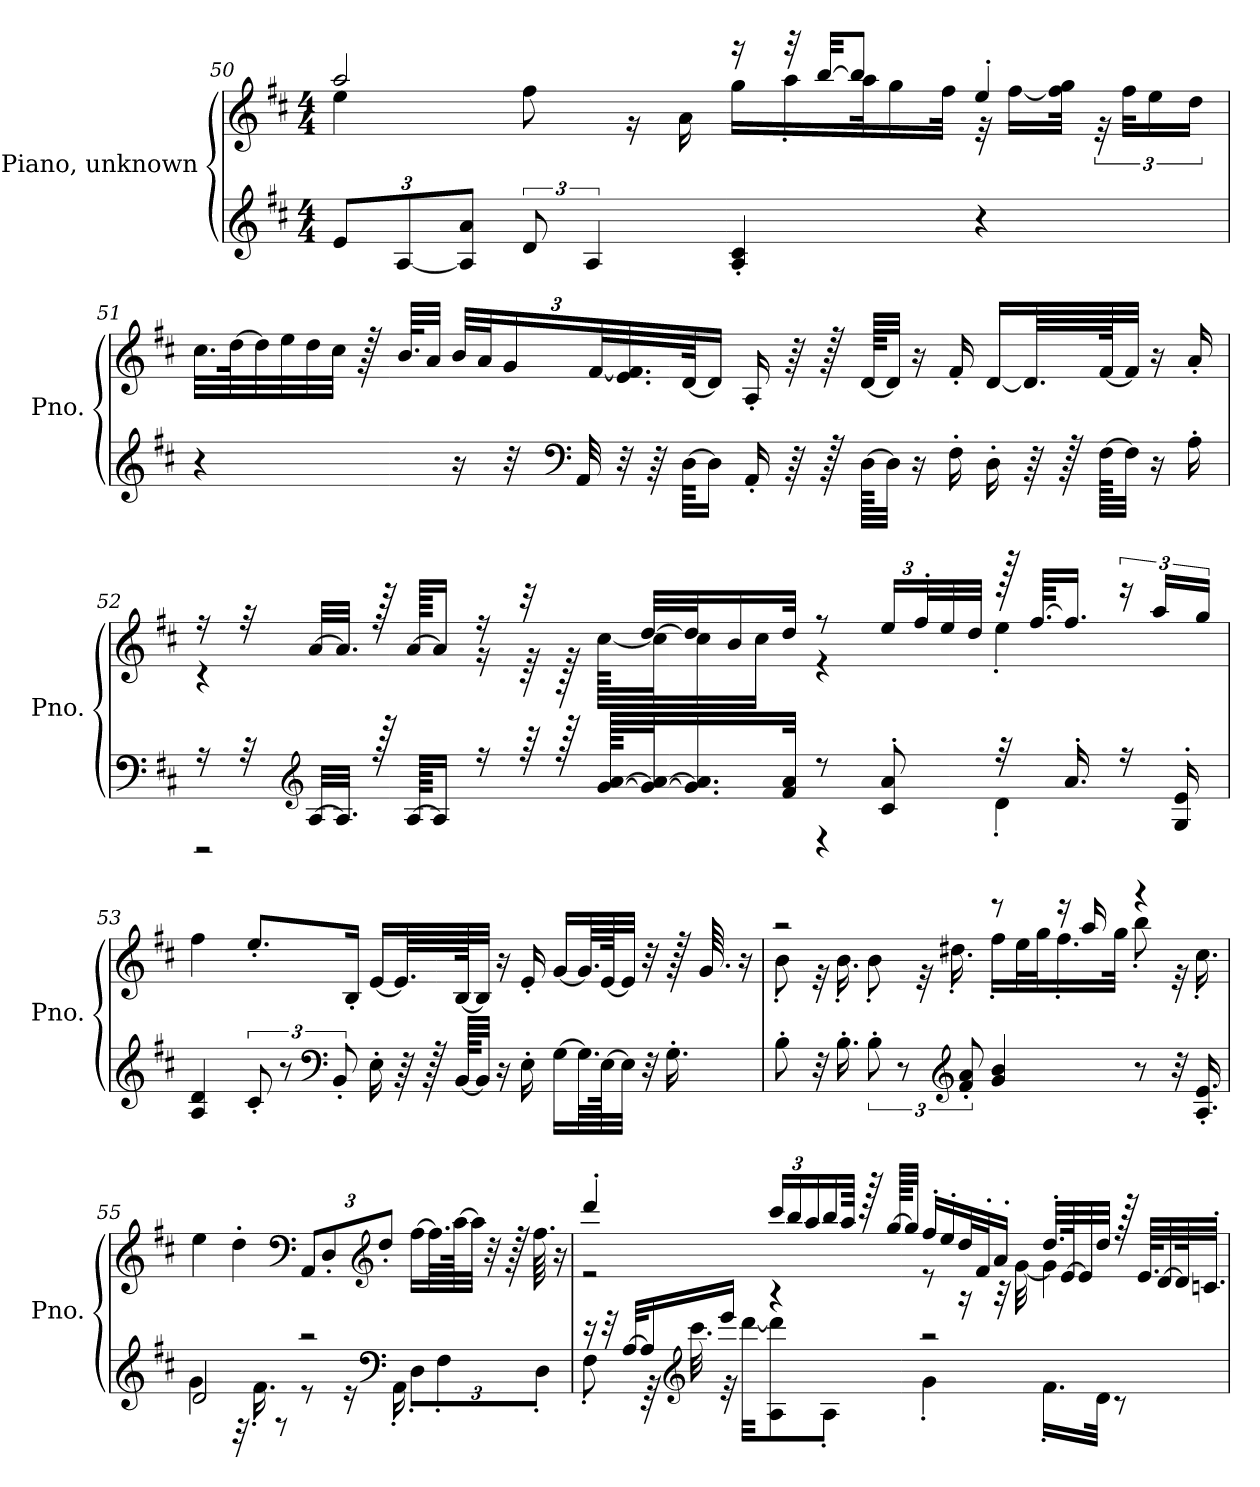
**kern	**kern
*part1	*part1
*staff2	*staff1
*I"Piano, unknown	*
*I'Pno.	*
!!LO:PB:g=z
*clefG2	*clefG2
*k[f#c#]	*k[f#c#]
*M4/4	*M4/4
*Xbrackettup	*
=50	=50
*	*^
12e/L	2aa/	4ee\
[12A/	.	.
12A/] 12a/J	.	.
*brackettup	*	*
12d/	.	8ff#\
6A/	.	.
.	.	16r
.	.	16a\
4A/' 4c#/'	16r	16gg\LL
.	32r	16aa'\
.	[32bb/KKL	.
.	8bb/J]	32aa\K
.	.	16gg\
.	.	32ff#\JJk
4r	4ee'/	32r
.	.	[16ff#\LL
.	.	32ff#\] 32gg\JJk
.	.	48r
.	.	48ff#\KLL
.	.	24ee\
.	.	24dd\JJ
*	*v	*v
!!LO:LB:g=z
=51	=51
4r	32.cc#\LLL
.	[64dd\K
.	32dd\]
.	32ee\
.	32dd\
.	32cc#\JJJ
.	128r
.	64.b/KLLL
.	32a/JJJ
16r	32b/LLL
.	32a/J
*	*Xbrackettup
32r	24g/
*clefF4	*
32AA/	.
.	[48f#/L
32r	32.e/ 32.f#/]
64r	.
[64D\KKLL	[64d/JK
16D\JJ]	16d/JJ]
16AA'/	16A'/
64r	64r
128r	128r
[128D\KKLLL	[128d/KKLLL
32D\JJJ]	32d/JJJ]
16r	16r
16F#'\	16f#'/
16D'\	[16d/LL
64r	64.d/LL]
128r	.
[128F#\KKLLL	[128f#/JK
32F#\JJJ]	32f#/JJJ]
16r	16r
16A'\	16a'/
!!LO:LB:g=z
=52	=52
*^	*^
16r	2r	16r	4r
32r	.	32r	.
*clefG2	*	*	*
[32A/LLL	.	[32a/LLL	.
32.A/JJJ]	.	32.a/JJJ]	.
128r	.	128r	.
[128A/KKKLL	.	[128a/KKKLL	.
16A/JJ]	.	16a/JJ]	.
16r	.	16r	16r
64r	.	32r	64r
128r	.	.	128r
[128g/ [128a/KKLLL	.	.	[128cc#\KKLLL
32g/_ 32a/_J	.	[32dd/LLL	32cc#\J]
16.g/] 16.a/]	.	32dd/J]	16cc#\
.	.	16b/	.
.	.	.	16cc#\JJ
32f#/ 32a/JJk	.	32dd/JJk	.
8r	4r	8r	4r
8c#/' 8a/'	.	24ee/LL	.
.	.	48ff#'/L	.
.	.	32ee/	.
.	.	32dd/JJJ	.
32r	4d'\	128r	4ee'\
.	.	[64.ff#/KKLL	.
16.a'/	.	16.ff#/JJ]	.
*	*	*brackettup	*
16r	.	24r	.
.	.	24aa/LL	.
16G/' 16e/'	.	.	.
.	.	24gg/JJ	.
*v	*v	*	*
*	*v	*v
!!LO:LB:g=z
=53	=53
4A/ 4d/	4ff#\
12c#'/	8.ee'/L
12r	.
*clefF4	*
12BB'/	.
.	16B'/Jk
16E'\	[16e/LL
64r	64.e/LL]
128r	.
[128BB/KKLLL	[128B/JK
32BB/JJJ]	32B/JJJ]
16r	16r
16E'\	16e'/
[16G\LL	[16g/LL
64.G\LL]	64.g/LL]
[128E\JK	[128e/JK
32E\JJJ]	32e/JJJ]
32r	32r
16.G'\	128r
.	64.g/
.	16r
=54	=54
*	*^
8B'\	2r	8b'\
32r	.	32r
16.B'\	.	16.b'\
12B'\	.	8b'\
12r	.	.
.	.	32r
.	.	16.dd#X'\
*clefG2	*	*
12f#/' 12a/'	.	.
4g/ 4b/	8r	16ff#'\LL
.	.	32ee\L
.	.	32gg\J
.	16r	16.ff#'\
.	16aa/	.
.	.	32gg\JJk
8r	4r	8bb'\
32r	.	32r
16.A/' 16.e/'	.	16.cc#'\
*	*v	*v
!!LO:LB:g=z
=55	=55
*^	*
2d/	4g\	4ee\
.	32r	4dd'\
.	16.f#'\	.
.	8r	.
*	*	*clefF4
*	*	*Xbrackettup
2r	8r	12AA/L
.	.	12D'/
.	16r	.
*	*	*clefG2
.	.	12dd'/J
*clefF4	*	*
.	16AA'\	.
*	*Xbrackettup	*
.	12D'\L	[16ff#\LL
.	.	64.ff#\LL]
.	12F#'\	.
.	.	[128aa\JK
.	.	32aa\JJJ]
.	.	32r
.	.	128r
.	.	64.ff#\
.	12D'\J	.
.	.	16r
!!LO:LB:g=z
=56	=56	=56
*	*	*^
16r	8F#'\	4ddd'/	2r
32r	.	.	.
[32A/KLL	.	.	.
16A/]	64r	.	.
*clefG2	*	*	*
.	32.ccc#\	.	.
16eee/JJ	32r	.	.
.	[32ddd\KKL	.	.
4r	8A\ 8ddd\]	24ccc#/LL	.
.	.	24bb/	.
.	.	24aa/	.
.	8A'\J	16bb/	.
.	.	64aa/JJkk	.
.	.	128r	.
.	.	[128gg/KKLLL	.
.	.	32gg/JJJ]	.
2r	4g'\	16ff#'/LL	8r
.	.	16ee'/	.
.	.	32dd/L	16r
.	.	32f#'/J	.
.	.	16a'/JJ	32r
.	.	.	[32g\
.	16.f#'\LL	32.dd'/LLL	4g\]
.	.	[64e/K	.
.	.	32e/]	.
.	32d\JJk	32dd/JJJ	.
.	8r	128r	.
.	.	64.e/KLLL	.
.	.	[32d/	.
.	.	64d/K]	.
.	.	32.cn'/JJJ	.
*v	*v	*	*
*	*v	*v
=	=
*-	*-
